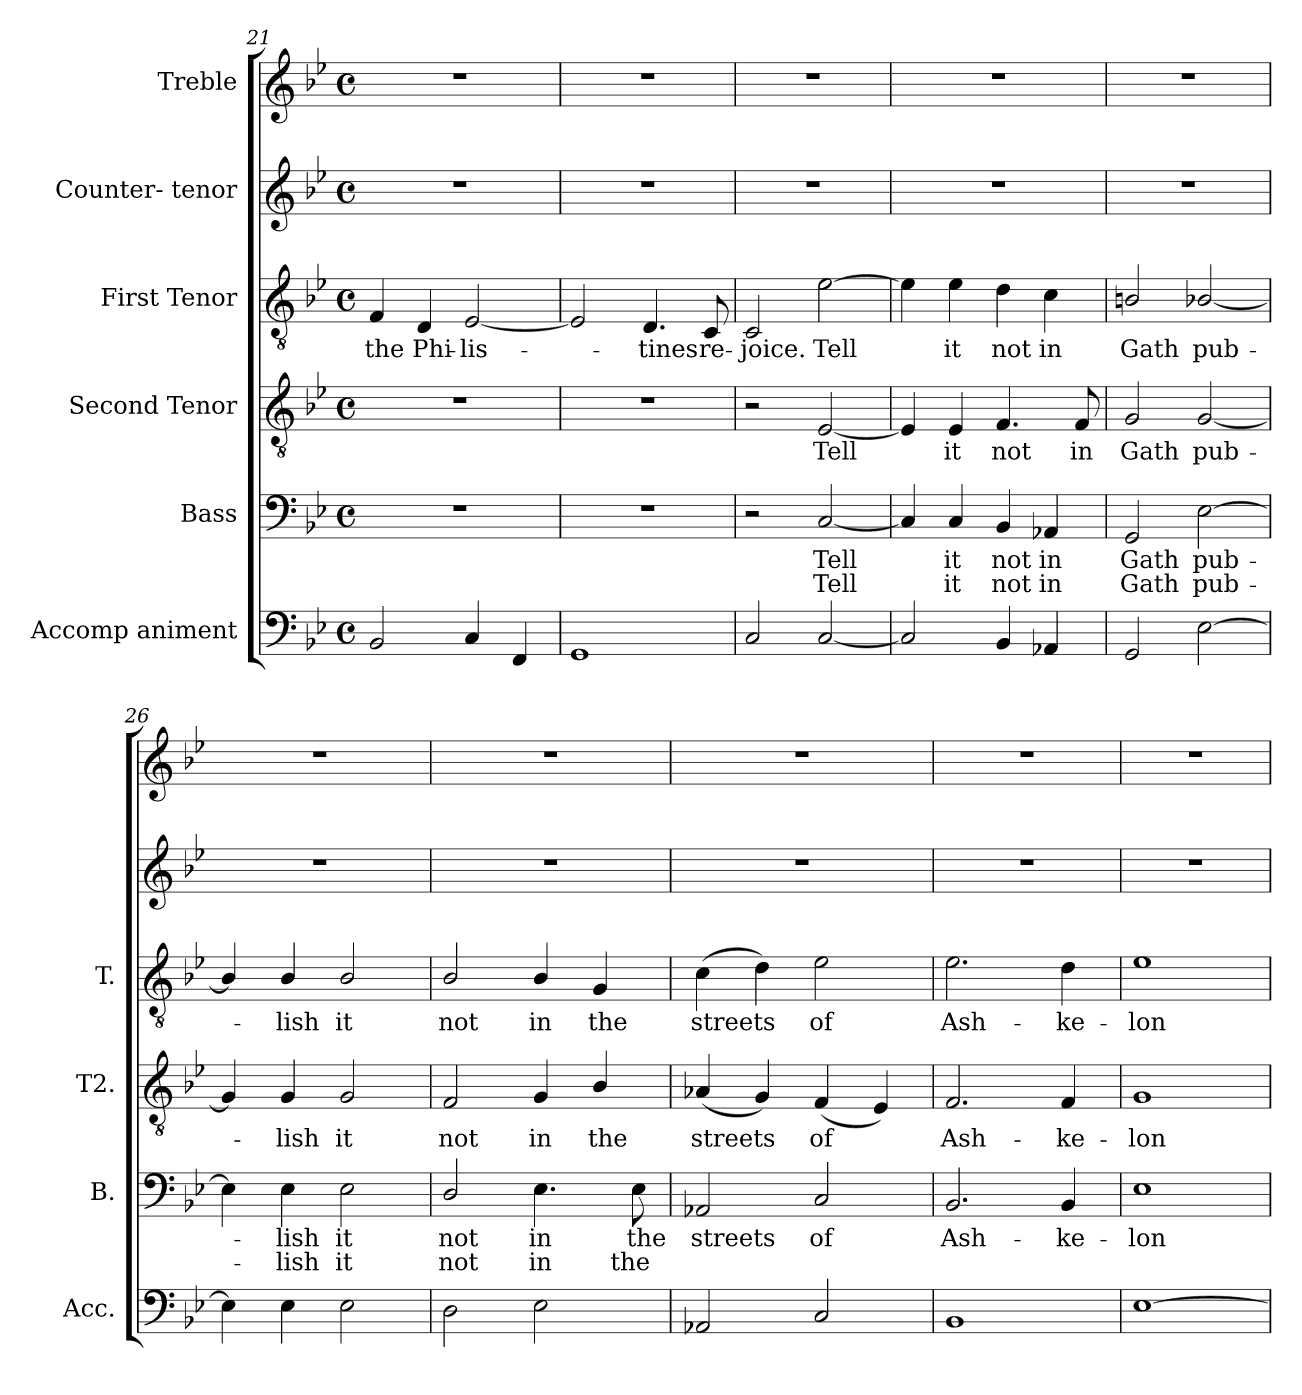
**kern	**kern	**text	**text	**kern	**text	**kern	**text	**kern	**kern
*part6	*part5	*part5	*part5	*part4	*part4	*part3	*part3	*part2	*part1
*staff6	*staff5	*staff5	*staff5	*staff4	*staff4	*staff3	*staff3	*staff2	*staff1
*I"Accomp animent	*I"Bass	*	*	*I"Second Tenor	*	*I"First Tenor	*	*I"Counter- tenor	*I"Treble
*I'Acc.	*I'B.	*	*	*I'T2.	*	*I'T.	*	*	*
!!LO:PB:g=z
*clefF4	*clefF4	*	*	*clefGv2	*	*clefGv2	*	*clefG2	*clefG2
*	*	*	*	*ITrd7c12	*	*ITrd7c12	*	*	*
*k[b-e-]	*k[b-e-]	*	*	*k[b-e-]	*	*k[b-e-]	*	*k[b-e-]	*k[b-e-]
*B-:	*B-:	*	*	*B-:	*	*B-:	*	*B-:	*B-:
*M4/4	*M4/4	*	*	*M4/4	*	*M4/4	*	*M4/4	*M4/4
*met(c)	*met(c)	*	*	*met(c)	*	*met(c)	*	*met(c)	*met(c)
=21	=21	=21	=21	=21	=21	=21	=21	=21	=21
!	!	!	!	!	!	!	!LO:LY:b:color=#000000	!	!
2BB-i/	1r	.	.	1r	.	4FFi/	the	1r	1r
!	!	!	!	!	!	!	!LO:LY:b:color=#000000	!	!
.	.	.	.	.	.	4DDi/	Phi-	.	.
!	!	!	!	!	!	!	!LO:LY:b:color=#000000	!	!
4Ci/	.	.	.	.	.	[2EE-i/	-lis-	.	.
4FFi/	.	.	.	.	.	.	.	.	.
=22	=22	=22	=22	=22	=22	=22	=22	=22	=22
1GGi	1r	.	.	1r	.	2EE-i/]	.	1r	1r
!	!	!	!	!	!	!	!LO:LY:b:color=#000000	!	!
.	.	.	.	.	.	4.DDi/	-tines	.	.
!	!	!	!	!	!	!	!LO:LY:b:color=#000000	!	!
.	.	.	.	.	.	8CCi/	re-	.	.
=23	=23	=23	=23	=23	=23	=23	=23	=23	=23
!	!	!	!	!	!	!	!LO:LY:b:color=#000000	!	!
2Ci/	2r	.	.	2r	.	2CCi/	-joice.	1r	1r
!	!	!LO:LY:b:color=#000000	!LO:LY:b:color=#000000	!	!	!	!	!	!
!	!	!	!	!	!LO:LY:b:color=#000000	!	!	!	!
!	!	!	!	!	!	!	!LO:LY:b:color=#000000	!	!
[2Ci/	[2Ci/	Tell	Tell	[2EE-i/	Tell	[2E-i\	Tell	.	.
=24	=24	=24	=24	=24	=24	=24	=24	=24	=24
2Ci/]	4Ci/]	.	.	4EE-i/]	.	4E-i\]	.	1r	1r
!	!	!LO:LY:b:color=#000000	!LO:LY:b:color=#000000	!	!	!	!	!	!
!	!	!	!	!	!LO:LY:b:color=#000000	!	!	!	!
!	!	!	!	!	!	!	!LO:LY:b:color=#000000	!	!
.	4Ci/	it	it	4EE-i/	it	4E-i\	it	.	.
!	!	!LO:LY:b:color=#000000	!LO:LY:b:color=#000000	!	!	!	!	!	!
!	!	!	!	!	!LO:LY:b:color=#000000	!	!	!	!
!	!	!	!	!	!	!	!LO:LY:b:color=#000000	!	!
4BB-i/	4BB-i/	not	not	4.FFi/	not	4Di\	not	.	.
!	!	!LO:LY:b:color=#000000	!LO:LY:b:color=#000000	!	!	!	!	!	!
!	!	!	!	!	!	!	!LO:LY:b:color=#000000	!	!
4AA-Xi/	4AA-Xi/	in	in	.	.	4Ci\	in	.	.
!	!	!	!	!	!LO:LY:b:color=#000000	!	!	!	!
.	.	.	.	8FFi/	in	.	.	.	.
=25	=25	=25	=25	=25	=25	=25	=25	=25	=25
!	!	!LO:LY:b:color=#000000	!LO:LY:b:color=#000000	!	!	!	!	!	!
!	!	!	!	!	!LO:LY:b:color=#000000	!	!	!	!
!	!	!	!	!	!	!	!LO:LY:b:color=#000000	!	!
2GGi/	2GGi/	Gath	Gath	2GGi/	Gath	2BBni/	Gath	1r	1r
!	!	!LO:LY:b:color=#000000	!LO:LY:b:color=#000000	!	!	!	!	!	!
!	!	!	!	!	!LO:LY:b:color=#000000	!	!	!	!
!	!	!	!	!	!	!	!LO:LY:b:color=#000000	!	!
[2E-i\	[2E-i\	pub-	-pub-	[2GGi/	pub-	[2BB-Xi/	pub-	.	.
=26	=26	=26	=26	=26	=26	=26	=26	=26	=26
4E-i\]	4E-i\]	.	.	4GGi/]	.	4BB-i/]	.	1r	1r
!	!	!LO:LY:b:color=#000000	!LO:LY:b:color=#000000	!	!	!	!	!	!
!	!	!	!	!	!LO:LY:b:color=#000000	!	!	!	!
!	!	!	!	!	!	!	!LO:LY:b:color=#000000	!	!
4E-i\	4E-i\	-lish	lish	4GGi/	-lish	4BB-i/	-lish	.	.
!	!	!LO:LY:b:color=#000000	!LO:LY:b:color=#000000	!	!	!	!	!	!
!	!	!	!	!	!LO:LY:b:color=#000000	!	!	!	!
!	!	!	!	!	!	!	!LO:LY:b:color=#000000	!	!
2E-i\	2E-i\	it	it	2GGi/	it	2BB-i/	it	.	.
=27	=27	=27	=27	=27	=27	=27	=27	=27	=27
!	!	!LO:LY:b:color=#000000	!LO:LY:b:color=#000000	!	!	!	!	!	!
!	!	!	!	!	!LO:LY:b:color=#000000	!	!	!	!
!	!	!	!	!	!	!	!LO:LY:b:color=#000000	!	!
2Di\	2Di/	not	not	2FFi/	not	2BB-i/	not	1r	1r
!	!	!LO:LY:b:color=#000000	!LO:LY:b:color=#000000	!	!	!	!	!	!
!	!	!	!	!	!LO:LY:b:color=#000000	!	!	!	!
!	!	!	!	!	!	!	!LO:LY:b:color=#000000	!	!
2E-i\	4.E-i\	in	in	4GGi/	in	4BB-i/	in	.	.
!	!	!	!	!	!LO:LY:b:color=#000000	!	!	!	!
!	!	!	!	!	!	!	!LO:LY:b:color=#000000	!	!
.	.	.	.	4BB-i/	the	4GGi/	the	.	.
!	!	!LO:LY:b:color=#000000	!LO:LY:b:color=#000000	!	!	!	!	!	!
.	8E-i\	the	the	.	.	.	.	.	.
=28	=28	=28	=28	=28	=28	=28	=28	=28	=28
!	!	!LO:LY:b:color=#000000	!	!	!	!	!	!	!
!	!	!	!	!	!LO:LY:b:color=#000000	!	!	!	!
!	!	!	!	!	!	!	!LO:LY:b:color=#000000	!	!
2AA-Xi/	2AA-Xi/	streets	.	(4AA-Xi/	streets	(4Ci\	streets	1r	1r
.	.	.	.	4GGi/)	.	4Di\)	.	.	.
!	!	!LO:LY:b:color=#000000	!	!	!	!	!	!	!
!	!	!	!	!	!LO:LY:b:color=#000000	!	!	!	!
!	!	!	!	!	!	!	!LO:LY:b:color=#000000	!	!
2Ci/	2Ci/	of	.	(4FFi/	of	2E-i\	of	.	.
.	.	.	.	4EE-i/)	.	.	.	.	.
!!LO:LB:g=z
=29	=29	=29	=29	=29	=29	=29	=29	=29	=29
!	!	!LO:LY:b:color=#000000	!	!	!	!	!	!	!
!	!	!	!	!	!LO:LY:b:color=#000000	!	!	!	!
!	!	!	!	!	!	!	!LO:LY:b:color=#000000	!	!
1BB-i	2.BB-i/	Ash-	.	2.FFi/	Ash-	2.E-i\	Ash-	1r	1r
!	!	!LO:LY:b:color=#000000	!	!	!	!	!	!	!
!	!	!	!	!	!LO:LY:b:color=#000000	!	!	!	!
!	!	!	!	!	!	!	!LO:LY:b:color=#000000	!	!
.	4BB-i/	-ke-	.	4FFi/	-ke-	4Di\	-ke-	.	.
=30	=30	=30	=30	=30	=30	=30	=30	=30	=30
!	!	!LO:LY:b:color=#000000	!	!	!	!	!	!	!
!	!	!	!	!	!LO:LY:b:color=#000000	!	!	!	!
!	!	!	!	!	!	!	!LO:LY:b:color=#000000	!	!
[1E-i	1E-i	-lon	.	1GGi	-lon	1E-i	-lon	1r	1r
=	=	=	=	=	=	=	=	=	=
*-	*-	*-	*-	*-	*-	*-	*-	*-	*-
